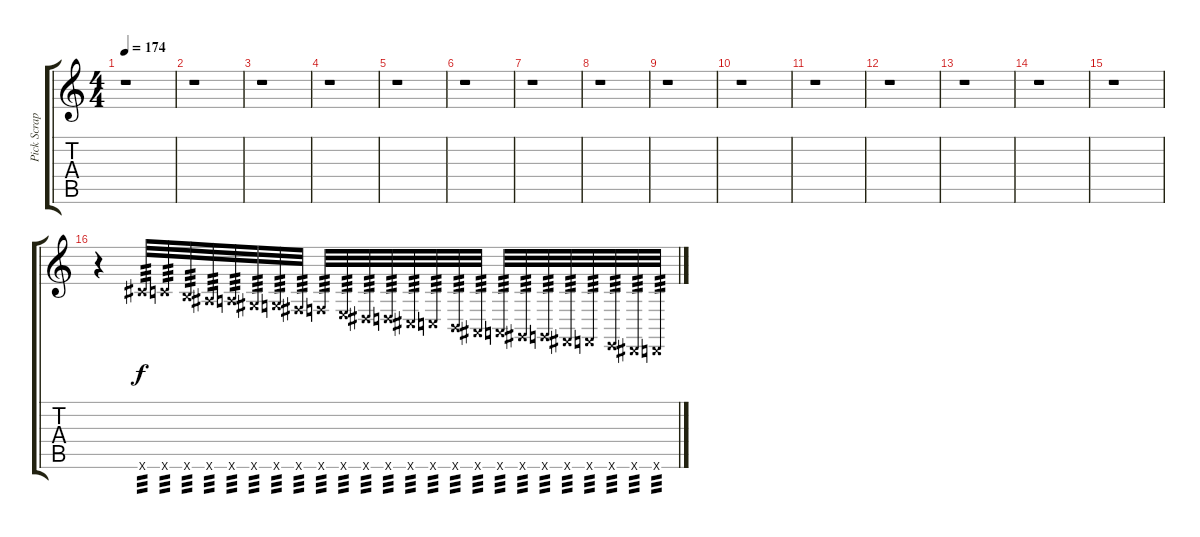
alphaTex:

\track ("Pick Scrape" "Pick Scrap") {instrument guitarfretnoise}
\staff {score tabs}
\tuning (D4 A3 F3 C3 G2 D2) {hide}
\ts (4 4)
\tempo 174
\clef g2
\ks c
r.1{dy f instrument guitarfretnoise} |
r.1 |
r.1 |
r.1 |
r.1 |
r.1 |
r.1 |
r.1 |
r.1 |
r.1 |
r.1 |
r.1 |
r.1 |
r.1 |
r.1 |
r.4 23.6{x}.32{tp 3} 22.6{x}.32{tp 3} 21.6{x}.32{tp 3} 20.6{x}.32{tp 3} 19.6{x}.32{tp 3} 18.6{x}.32{tp 3} 17.6{x}.32{tp 3} 16.6{x}.32{tp 3} 15.6{x}.32{tp 3} 14.6{x}.32{tp 3} 13.6{x}.32{tp 3} 12.6{x}.32{tp 3} 11.6{x}.32{tp 3} 10.6{x}.32{tp 3} 9.6{x}.32{tp 3} 8.6{x}.32{tp 3} 7.6{x}.32{tp 3} 6.6{x}.32{tp 3} 5.6{x}.32{tp 3} 4.6{x}.32{tp 3} 3.6{x}.32{tp 3} 2.6{x}.32{tp 3} 1.6{x}.32{tp 3} 0.6{x}.32{tp 3}
